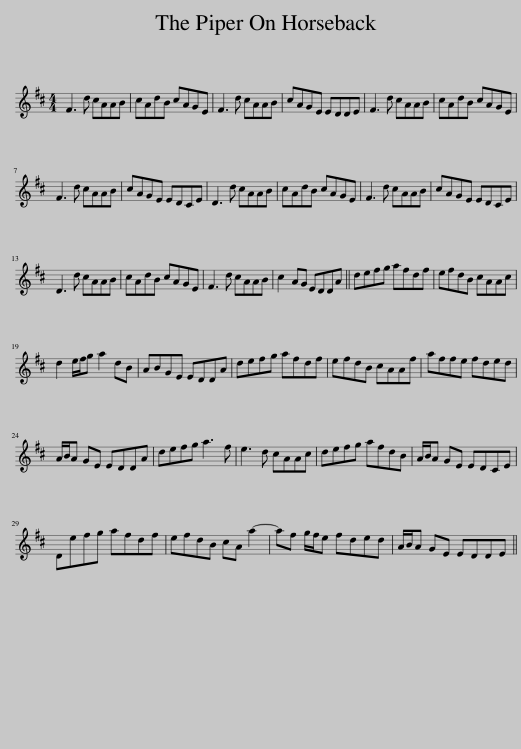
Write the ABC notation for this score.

X:1
L:1/8
M:4/4
I:linebreak $
K:D
V:1 treble
V:1
 F3 d cAAB | cAdB cAGE | F3 d cAAB | cAGE EDDE | F3 d cAAB | %5
 cAdB cAGE |$ F3 d cAAB | cAGE EDCE | D3 d cAAB | cAdB cAGE | %10
 F3 d cAAB | cAGE EDCE |$ D3 d cAAB | cAdB cAGE | F3 d cAAB | %15
 c2 AG EDDA || defg afdf | efdB cAAc |$ d2 e/f/g a2 dB | ABGE EDDA | %20
 defg afdf | efdB cAAf | affe fded |$ A/B/A GE EDDA | defg a3 f | %25
 e3 d cAAc | defg afdB | A/B/A GE EDCE |$ Defg afdf | efdB cA a2- | %30
 af g/f/e fded | A/B/A GE EDDE || %32
